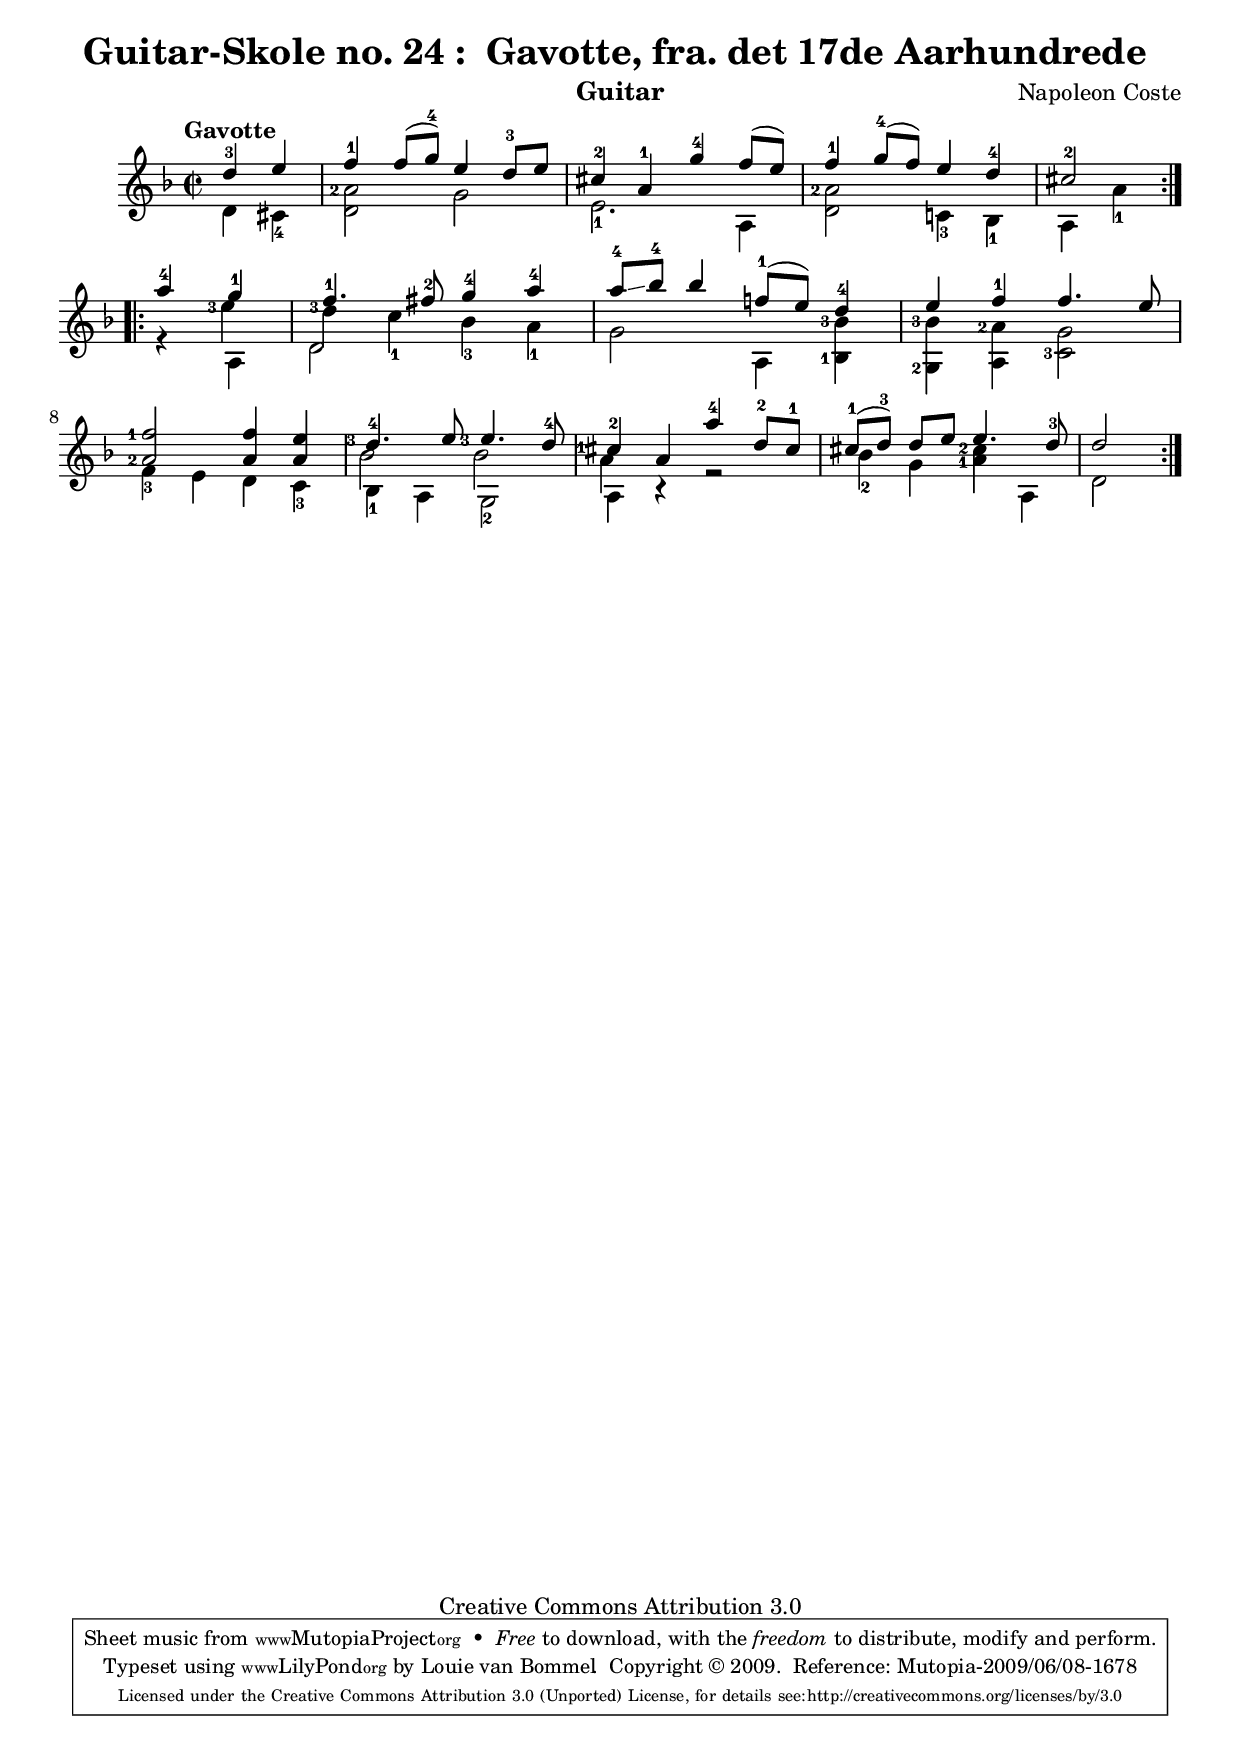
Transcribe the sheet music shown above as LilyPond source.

\version "2.12.2"
\header
{
  dedication = ""
  subtitle = ""
  subsubtitle = ""
  poet = ""
  instrument = "Guitar"
  meter = ""
  arranger = ""
  piece = ""
  opus = ""
  breakbefore = ##f
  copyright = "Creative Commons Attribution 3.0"
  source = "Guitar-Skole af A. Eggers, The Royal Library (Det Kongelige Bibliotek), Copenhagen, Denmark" 
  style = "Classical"
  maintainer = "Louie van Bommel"
  composer="Napoleon Coste"
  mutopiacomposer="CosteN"
  title="Guitar-Skole no. 24 :  Gavotte, fra. det 17de Aarhundrede "
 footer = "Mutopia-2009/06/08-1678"
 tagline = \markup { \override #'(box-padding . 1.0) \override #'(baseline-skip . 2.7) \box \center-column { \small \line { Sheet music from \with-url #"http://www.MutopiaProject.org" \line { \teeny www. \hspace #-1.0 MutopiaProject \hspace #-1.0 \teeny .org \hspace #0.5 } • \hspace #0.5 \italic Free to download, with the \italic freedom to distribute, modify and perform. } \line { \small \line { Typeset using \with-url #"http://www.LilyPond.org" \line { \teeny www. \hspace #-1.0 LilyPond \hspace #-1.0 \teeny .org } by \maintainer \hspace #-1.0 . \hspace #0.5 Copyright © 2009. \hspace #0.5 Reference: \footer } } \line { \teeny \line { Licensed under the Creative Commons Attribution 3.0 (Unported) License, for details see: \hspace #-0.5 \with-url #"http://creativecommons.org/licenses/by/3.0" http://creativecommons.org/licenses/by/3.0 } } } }
}
\include "generic-paper-section.ly"
\include "generic-layout-section.ly"
\include "guitar-skole-defines-section.ly"
%%%%%%%%%%%%%%%%%%%%%%%%%%%%%Start Music%%%%%%%%%%%%%%%
staffOneVoiceOneNotes =
{
  \key d \minor
  \time 2/2
  \tempo "Gavotte" 4=105
  \repeat volta 2
  {
    %
    \partial 2
    d''4-3 e''4
    %1
    f''4-1 f''8 (g''8-4) e''4 d''8-3 e''8 
    %2
    cis''!4-2 a'4-1 g''4-4 f''8 (e''8)
    %3
    f''4-1 g''8-4 (f''8) e''4 d''4-4 
    %
    cis''!2-2 \myBreak
  }
  \repeat volta 2
  {
    \partial 2
    %
    a''4-4 g''4-1
    %4
    f''4.-1 fis''!8-2 g''4-4 a''4-4 
    %5
    a''8-4\glissando bes''8-4 bes''4 f''!8-1 (e''8) d''4-4 
    %6
    e''4 f''4-1 f''4. e''8 \myBreak
    %7
    
    <a'-2 f''-1>2 <a' f''>4 <a' e''>4 
    %8
    d''4.-4 e''8 e''4. d''8-4 
    %9
    cis''!4-2 a'4 a''4-4 d''8-2 cis''8-1 
    %10
    cis''!8-1 ([d''8-3]) d''8 e''8 e''4. d''8-3
    %
    d''2
  }
}
staffOneVoiceTwoNotes =
{
  %
  \partial 2
  d'4 cis'!4-4
  %1
  <d' a'-2>2 g'2 
  %2
  e'2.-1 a4
  %3
  <d' a'-2>2 c'!4-3 bes4-1
  %
  a4 a'4-1 \myBreak
  %
  r4 a4
  %4
  \myMoveUpLeft
  d''4-3 c''4-1 bes'4-3 a'4-1
  %5
  g'2 a4 <bes-1 bes'-3>4 
  %6
  <g-2 bes'-3>4 <a a'-2>4 <c'-3 g'>2 
  %7
  f'4-3 e'4 d'4 c'4-3
  %8
  bes4-1 a4 g2-2
  %9
  a4 r4 r2 
  %10
  bes'4-2 g'4 <a'-1 cis''-2>4 a4 
  %
  d'2
}
staffOneVoiceThreeNotes =
{
}
staffOneVoiceFourNotes =
{
  \repeat unfold 4 { s2 s2 }
  s4 \myMoveUpLeft e''4-3
  d'2 s2
  \repeat unfold 3 { s2 s2 }
  \myMoveUpLeft bes'2-3 \myMoveUpLeft bes'2-3
  \myMoveLessUpLeft a'4-1 s4 s2
}
staffTwoVoiceOneNotes =
{
}
staffTwoVoiceTwoNotes =
{
}
staffTwoVoiceThreeNotes =
{
}
staffTwoVoiceFourNotes =
{
}

myChords = \chordmode
{
}
myMainWords = \lyricmode
{
}

%%%%%%%%%%%%%%%%%%%%%%%%%%%%%End of Music%%%%%%%%%%%%%%

\include "generic-score-section.ly"
